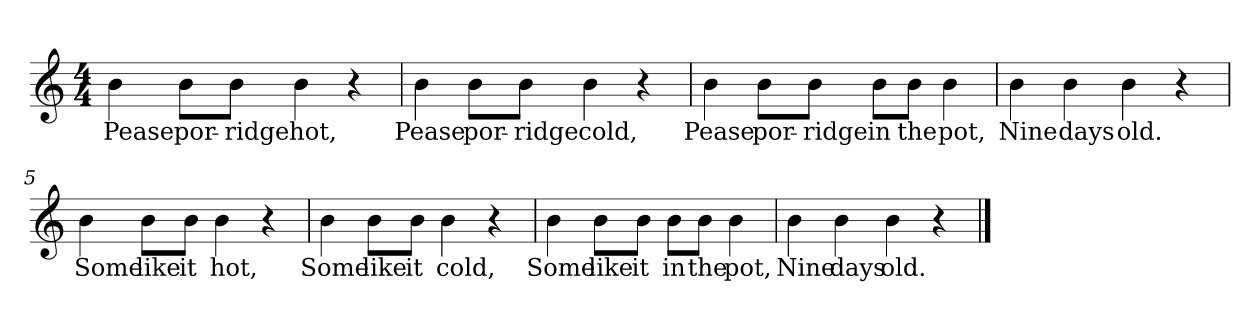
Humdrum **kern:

**kern	**text
*part1	*part1
*staff1	*staff1
*clefG2	*
*k[]	*
*C:	*
*M4/4	*
=1	=1
!	!LO:LY:b
4b\	Pease
!	!LO:LY:b
8b\L	por-
!	!LO:LY:b
8b\J	-ridge
!	!LO:LY:b
4b\	hot,
4r	.
=2	=2
!	!LO:LY:b
4b\	Pease
!	!LO:LY:b
8b\L	por-
!	!LO:LY:b
8b\J	-ridge
!	!LO:LY:b
4b\	cold,
4r	.
=3	=3
!	!LO:LY:b
4b\	Pease
!	!LO:LY:b
8b\L	por-
!	!LO:LY:b
8b\J	-ridge
!	!LO:LY:b
8b\L	in
!	!LO:LY:b
8b\J	the
!	!LO:LY:b
4b\	pot,
=4	=4
!	!LO:LY:b
4b\	Nine
!	!LO:LY:b
4b\	days
!	!LO:LY:b
4b\	old.
4r	.
!!LO:LB:g=z
=5	=5
!	!LO:LY:b
4b\	Some
!	!LO:LY:b
8b\L	like
!	!LO:LY:b
8b\J	it
!	!LO:LY:b
4b\	hot,
4r	.
=6	=6
!	!LO:LY:b
4b\	Some
!	!LO:LY:b
8b\L	like
!	!LO:LY:b
8b\J	it
!	!LO:LY:b
4b\	cold,
4r	.
=7	=7
!	!LO:LY:b
4b\	Some
!	!LO:LY:b
8b\L	like
!	!LO:LY:b
8b\J	it
!	!LO:LY:b
8b\L	in
!	!LO:LY:b
8b\J	the
!	!LO:LY:b
4b\	pot,
=8	=8
!	!LO:LY:b
4b\	Nine
!	!LO:LY:b
4b\	days
!	!LO:LY:b
4b\	old.
4r	.
==	==
*-	*-
